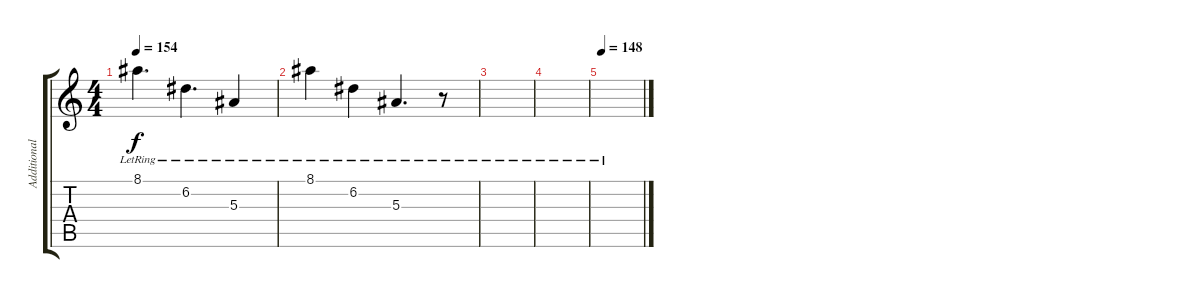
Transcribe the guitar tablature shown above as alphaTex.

\track ("Additional Guitar" "Additional") {instrument distortionguitar}
\staff {score tabs}
\tuning (D4 A3 F3 C3 G2 C2) {hide}
\ts (4 4)
\tempo 154
\clef g2
\ks c
8.1{lr}.4{d dy f} 6.2{lr}.4{d} 5.3{lr}.4 |
8.1{lr}.4 6.2{lr}.4 5.3{lr}.4{d} r.8 |
|
|
\tempo 148
